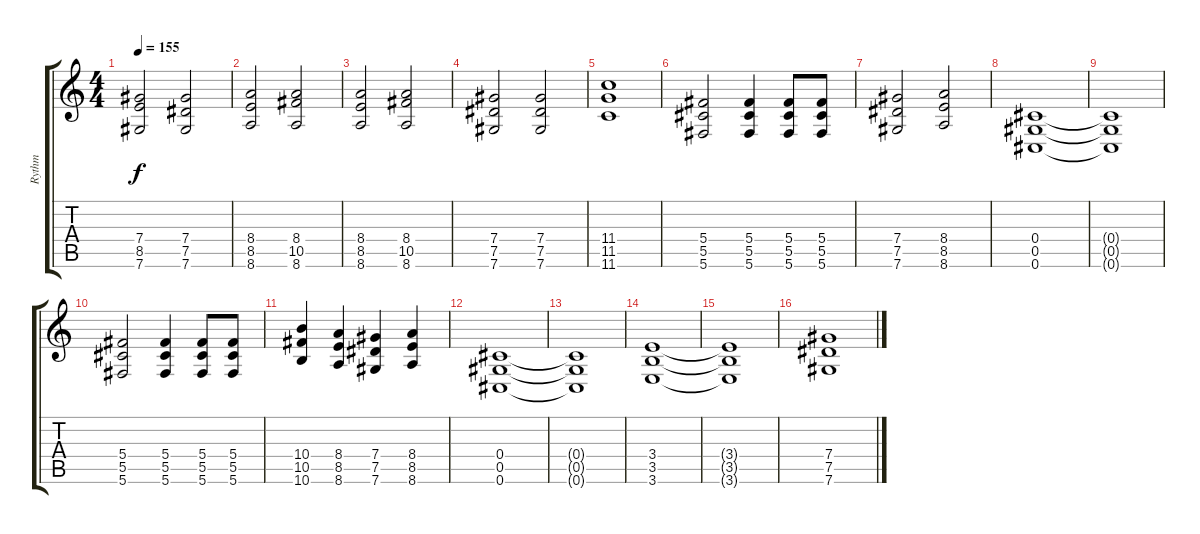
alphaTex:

\track ("Rythm" "Rythm") {instrument overdrivenguitar}
\staff {score tabs}
\tuning (Eb4 Bb3 Gb3 Db3 Ab2 Db2) {hide}
\ts (4 4)
\tempo 155
\clef g2
\ks c
(7.4 8.5 7.6).2{dy f} (7.4 7.5 7.6).2 |
(8.4 8.5 8.6).2 (8.4 10.5 8.6).2 |
(8.4 8.5 8.6).2 (8.4 10.5 8.6).2 |
(7.4 7.5 7.6).2 (7.4 7.5 7.6).2 |
(11.4 11.5 11.6).1 |
(5.4 5.5 5.6).2 (5.4 5.5 5.6).4 (5.4 5.5 5.6).8 (5.4 5.5 5.6).8 |
(7.4 7.5 7.6).2 (8.4 8.5 8.6).2 |
(0.4 0.5 0.6).1 |
(0.4{t} 0.5{t} 0.6{t}).1 |
(5.4 5.5 5.6).2 (5.4 5.5 5.6).4 (5.4 5.5 5.6).8 (5.4 5.5 5.6).8 |
(10.4 10.5 10.6).4 (8.4 8.5 8.6).4 (7.4 7.5 7.6).4 (8.4 8.5 8.6).4 |
(0.4 0.5 0.6).1 |
(0.4{t} 0.5{t} 0.6{t}).1 |
(3.4 3.5 3.6).1 |
(3.4{t} 3.5{t} 3.6{t}).1 |
(7.4 7.5 7.6).1
